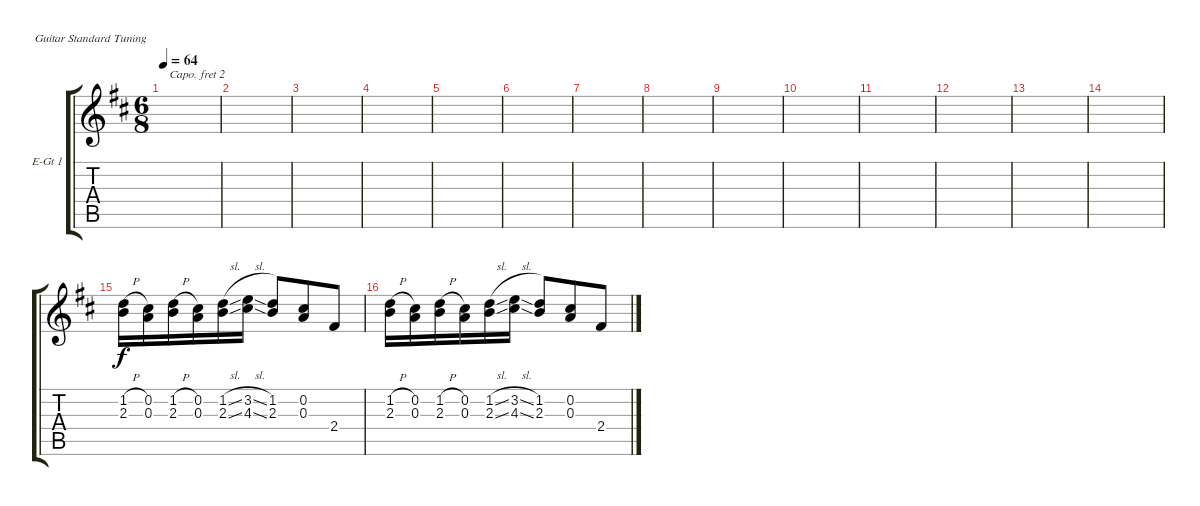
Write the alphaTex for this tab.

\defaultSystemsLayout 4
\bracketExtendMode groupsimilarinstruments
\firstSystemTrackNameOrientation horizontal
\otherSystemsTrackNameOrientation horizontal
\track ("Electric Guitar 1" "E-Gt 1") {instrument electricguitarclean}
\staff {score tabs}
\capo 2
\tuning (E4 B3 G3 D3 A2 E2)
\ts (6 8)
\tempo 64
\clef g2
\scale
0.525292
\ks d
|
\scale
0.237354 |
\scale
0.237354 |
\scale
0.333333 |
\scale
0.333333 |
\scale
0.333333 |
\scale
0.333333 |
\scale
0.333333 |
\scale
0.333333 |
\scale
0.333333 |
\scale
0.333333 |
\scale
0.333333 |
\scale
0.333333 |
\scale
0.333333 |
\scale
0.333333 (2.3{h} 1.2{h}).16 (0.2 0.3).16 (2.3{h} 1.2{h}).16 (0.3 0.2).16 (2.3{sl} 1.2{sl}).16 (4.3{sl} 3.2{sl}).16 (1.2 2.3).8 (0.2 0.3).8 2.4.8 |
(2.3{h} 1.2{h}).16 (0.2 0.3).16 (2.3{h} 1.2{h}).16 (0.3 0.2).16 (2.3{sl} 1.2{sl}).16 (4.3{sl} 3.2{sl}).16 (1.2 2.3).8 (0.2 0.3).8 2.4.8
